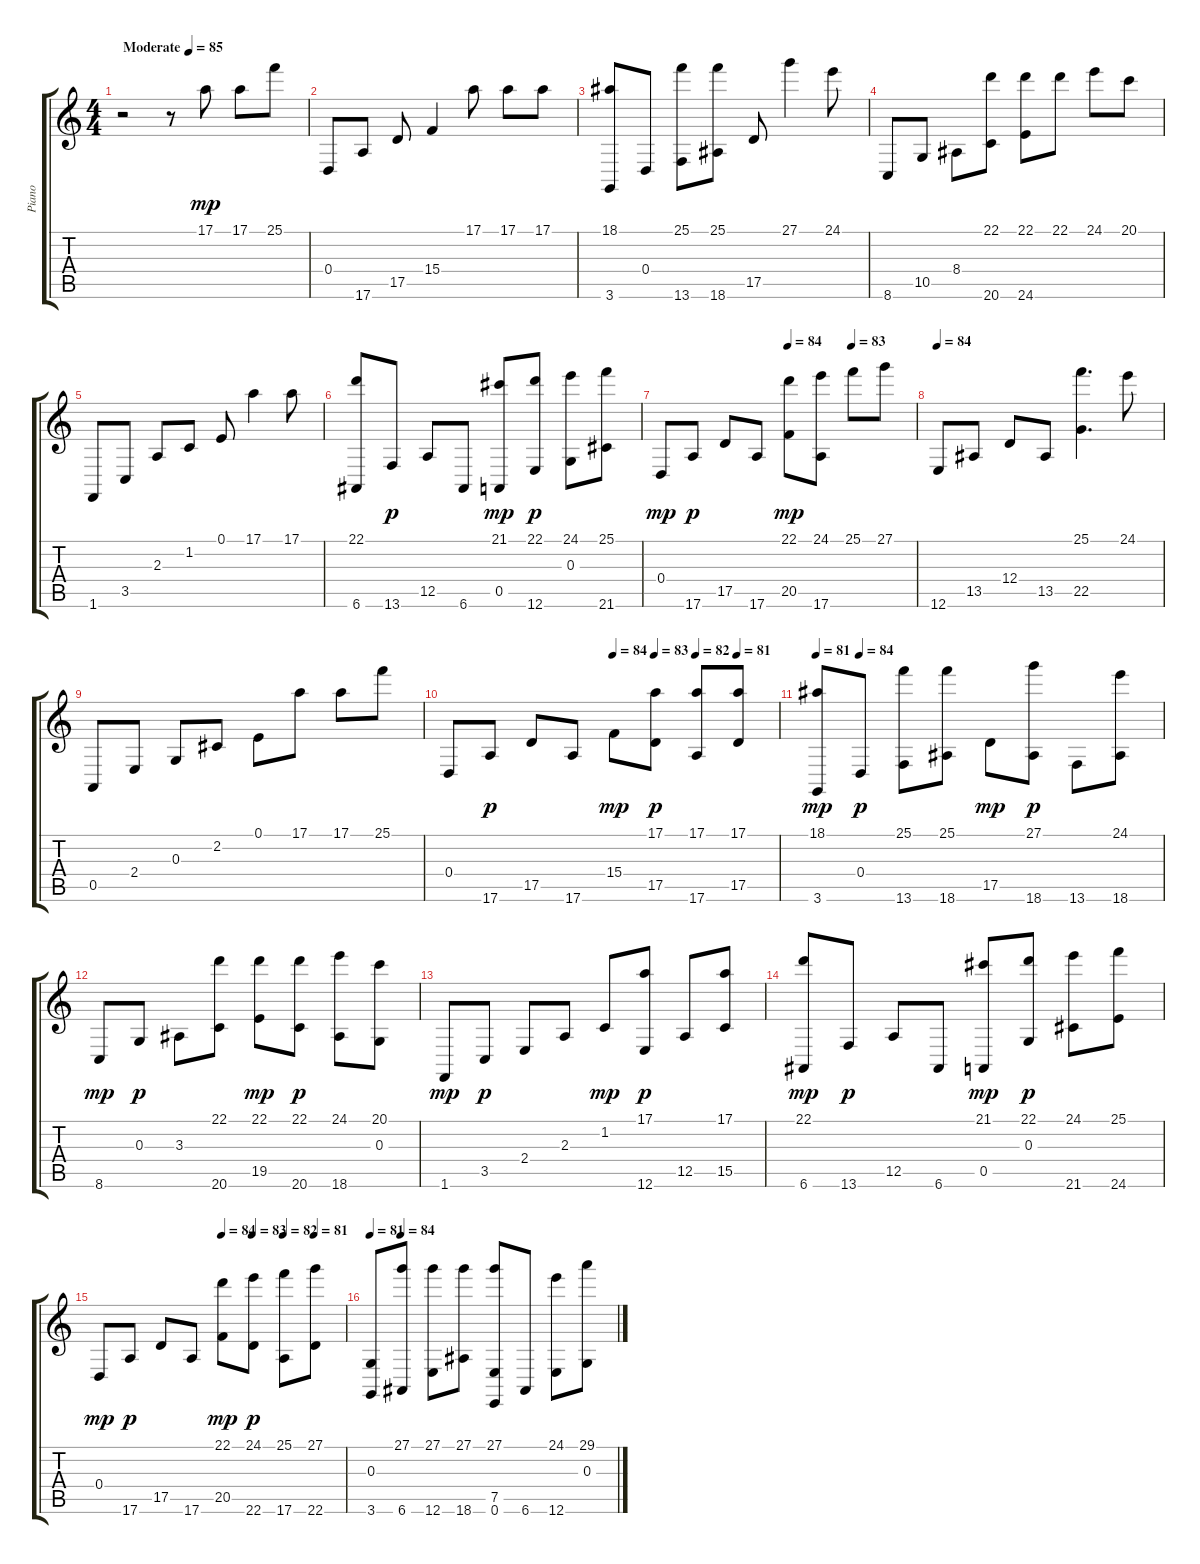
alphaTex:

\track ("Piano" "Piano") {instrument acousticgrandpiano}
\staff {score tabs}
\tuning (E4 B3 G3 D3 A2 E2) {hide}
\ts (4 4)
\tempo (85 "Moderate")
\tempo 84
\tempo (85 "Moderate")
\clef g2
\ks c
r.2{dy mp instrument acousticgrandpiano} r.8 17.1.8 17.1.8 25.1.8 |
0.4.8{volume 13} 17.6.8 17.5.8 15.4.4 17.1.8 17.1.8 17.1.8 |
(18.1 3.6).8 0.4.8 (25.1 13.6).8 (25.1 18.6).8 17.5.8 27.1.4 24.1.8 |
8.6.8 10.5.8 8.4.8 (22.1 20.6).8 (22.1 24.6).8 22.1.8 24.1.8 20.1.8 |
1.6.8 3.5.8 2.3.8 1.2.8 0.1.8 17.1.4 17.1.8 |
(22.1 6.6).8 13.6.8{dy p} 12.5.8 6.6.8 (21.1 0.5).8{dy mp} (22.1 12.6).8{dy p} (24.1 0.3).8 (25.1 21.6).8 |
\tempo (84 0.5)
\tempo (83 0.75)
0.4.8{dy mp} 17.6.8{dy p} 17.5.8 17.6.8 (22.1 20.5).8{dy mp} (24.1 17.6).8 25.1.8 27.1.8 |
\tempo 84
12.6.8 13.5.8 12.4.8 13.5.8 (25.1 22.5).4{d} 24.1.8 |
0.5.8 2.4.8 0.3.8 2.2.8 0.1.8 17.1.8 17.1.8 25.1.8 |
\tempo (84 0.5)
\tempo (83 0.625)
\tempo (82 0.75)
\tempo (81 0.875)
0.4.8 17.6.8{dy p} 17.5.8 17.6.8 15.4.8{dy mp} (17.1 17.5).8{dy p} (17.1 17.6).8 (17.1 17.5).8 |
\tempo 81
\tempo (84 0.125)
(18.1 3.6).8{dy mp} 0.4.8{dy p} (25.1 13.6).8 (25.1 18.6).8 17.5.8{dy mp} (27.1 18.6).8{dy p} 13.6.8 (24.1 18.6).8 |
8.6.8{dy mp} 0.3.8{dy p} 3.3.8 (22.1 20.6).8 (22.1 19.5).8{dy mp} (22.1 20.6).8{dy p} (24.1 18.6).8 (20.1 0.3).8 |
1.6.8{dy mp} 3.5.8{dy p} 2.4.8 2.3.8 1.2.8{dy mp} (17.1 12.6).8{dy p} 12.5.8 (17.1 15.5).8 |
(22.1 6.6).8{dy mp} 13.6.8{dy p} 12.5.8 6.6.8 (21.1 0.5).8{dy mp} (22.1 0.3).8{dy p} (24.1 21.6).8 (25.1 24.6).8 |
\tempo (84 0.5)
\tempo (83 0.625)
\tempo (82 0.75)
\tempo (81 0.875)
0.4.8{dy mp} 17.6.8{dy p} 17.5.8 17.6.8 (22.1 20.5).8{dy mp} (24.1 22.6).8{dy p} (25.1 17.6).8 (27.1 22.6).8 |
\tempo 81
\tempo (84 0.125)
(0.3 3.6).8 (27.1 6.6).8 (27.1 12.6).8 (27.1 18.6).8 (27.1 7.5 0.6).8 6.6.8 (24.1 12.6).8 (29.1 0.3).8
